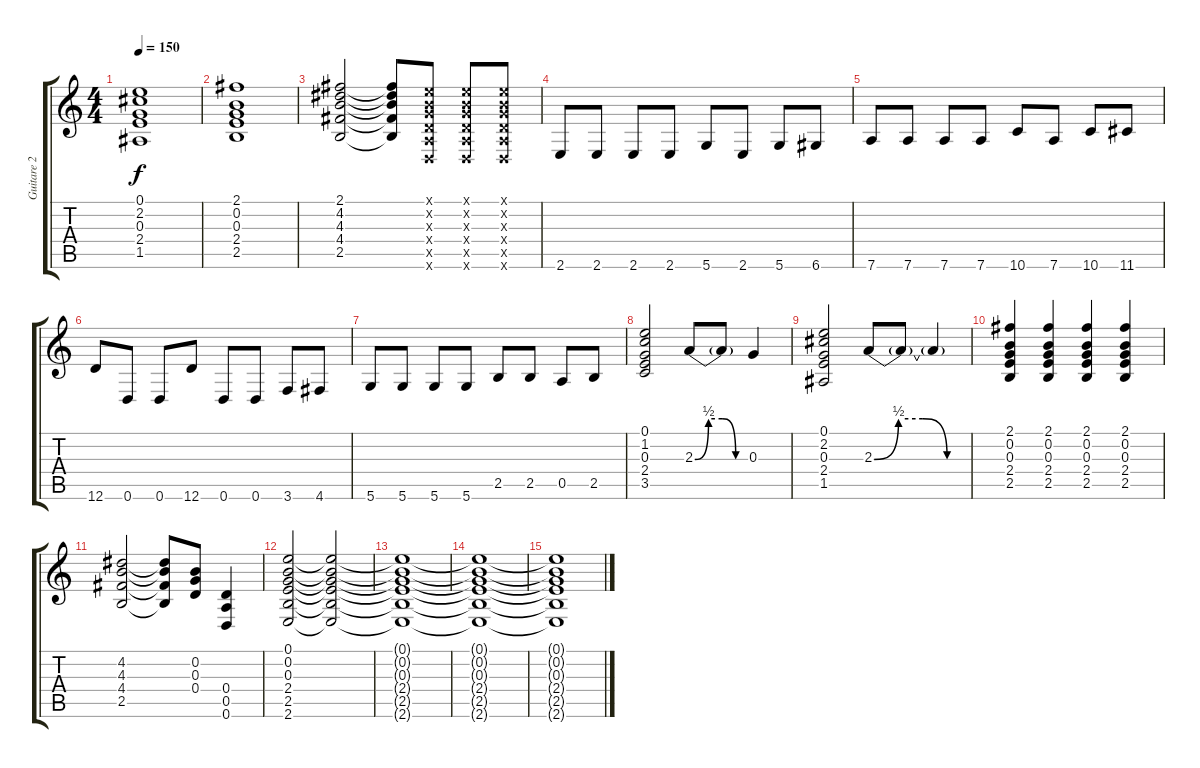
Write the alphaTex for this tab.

\track ("Guitare 2" "Guitare 2") {instrument overdrivenguitar}
\staff {score tabs}
\tuning (E4 B3 G3 D3 A2 D2) {hide}
\ts (4 4)
\tempo 150
\clef g2
\ks c
(0.1 2.2 0.3 2.4 1.5).1{dy f} |
(2.1 0.2 0.3 2.4 2.5).1 |
(2.1 4.2 4.3 4.4 2.5).2 (2.1{t} 4.2{t} 4.3{t} 4.4{t} 2.5{t}).8 (0.1{x} 0.2{x} 0.3{x} 0.4{x} 0.5{x} 0.6{x}).8 (0.1{x} 0.2{x} 0.3{x} 0.4{x} 0.5{x} 0.6{x}).8 (0.1{x} 0.2{x} 0.3{x} 0.4{x} 0.5{x} 0.6{x}).8 |
2.6.8 2.6.8 2.6.8 2.6.8 5.6.8 2.6.8 5.6.8 6.6.8 |
7.6.8 7.6.8 7.6.8 7.6.8 10.6.8 7.6.8 10.6.8 11.6.8 |
12.6.8 0.6.8 0.6.8 12.6.8 0.6.8 0.6.8 3.6.8 4.6.8 |
5.6.8 5.6.8 5.6.8 5.6.8 2.5.8 2.5.8 0.5.8 2.5.8 |
(0.1 1.2 0.3 2.4 3.5).2 2.3{be (custom 0 0 15 2 30 2 45 0 60 0)}.8 2.3{t}.8 0.3.4 |
(0.1 2.2 0.3 2.4 1.5).2 2.3{be (custom 0 0 15 2 30 2 45 0 60 0)}.8 2.3{t}.8 2.3{t}.4 |
(2.1 0.2 0.3 2.4 2.5).4 (2.1 0.2 0.3 2.4 2.5).4 (2.1 0.2 0.3 2.4 2.5).4 (2.1 0.2 0.3 2.4 2.5).4 |
(4.2 4.3 4.4 2.5).2 (4.2{t} 4.3{t} 4.4{t} 2.5{t}).8 (0.2 0.3 0.4).8 (0.4 0.5 0.6).4 |
(0.1 0.2 0.3 2.4 2.5 2.6).2 (0.1{t} 0.2{t} 0.3{t} 2.4{t} 2.5{t} 2.6{t}).2 |
(0.1{t} 0.2{t} 0.3{t} 2.4{t} 2.5{t} 2.6{t}).1{volume 0} |
(0.1{t} 0.2{t} 0.3{t} 2.4{t} 2.5{t} 2.6{t}).1 |
(0.1{t} 0.2{t} 0.3{t} 2.4{t} 2.5{t} 2.6{t}).1
